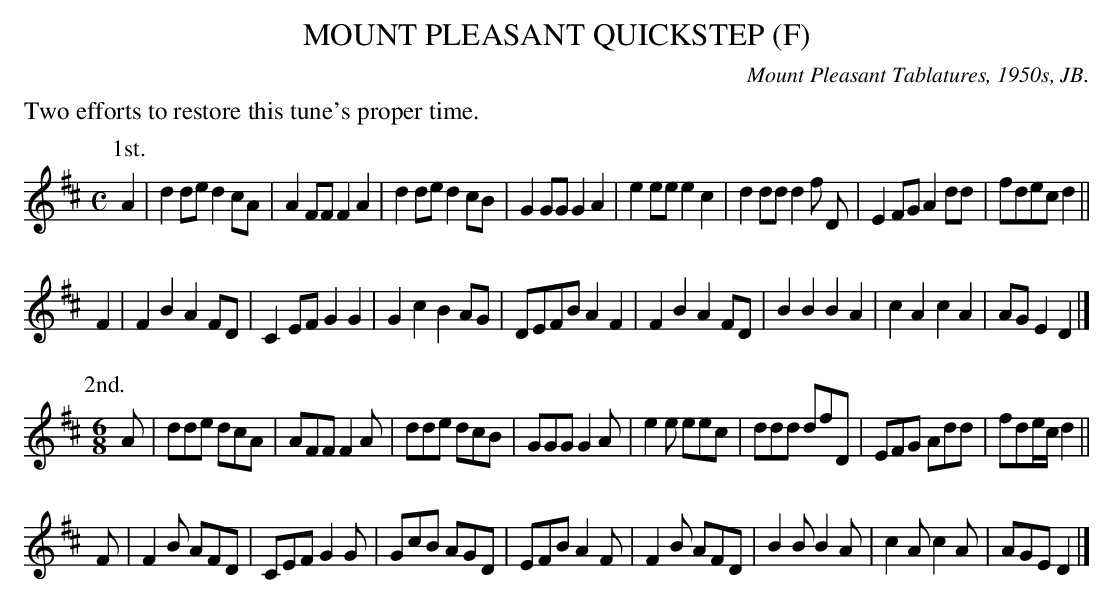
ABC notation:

X:1
T: MOUNT PLEASANT QUICKSTEP (F)
O: Mount Pleasant Tablatures, 1950s, JB.
M: C
L: 1/8
K: D
%%text Two efforts to restore this tune's proper time.
P: 1st.
A2 |\
d2de d2cA | A2FF F2A2 | d2de d2cB | G2GG G2A2 |\
e2ee e2c2 | d2dd d2 f D | E2FG A2dd | fdec d2 ||
F2 |\
F2B2 A2FD | C2EF G2G2 | G2c2 B2AG | DEFB A2F2 |\
F2B2 A2FD | B2B2 B2A2 | c2A2 c2A2 | AG E2 D2 |]
P: 2nd.
M: 6/8
A |\
dde dcA | AFF F2A | dde dcB | GGG G2A |\
e2e eec | ddd dfD | EFG Add | fde/c/ d2 ||
F |\
F2B AFD | CEF G2G | GcB AGD | EFB A2F |\
F2B AFD | B2B B2A | c2A c2A | AGE D2 |]
